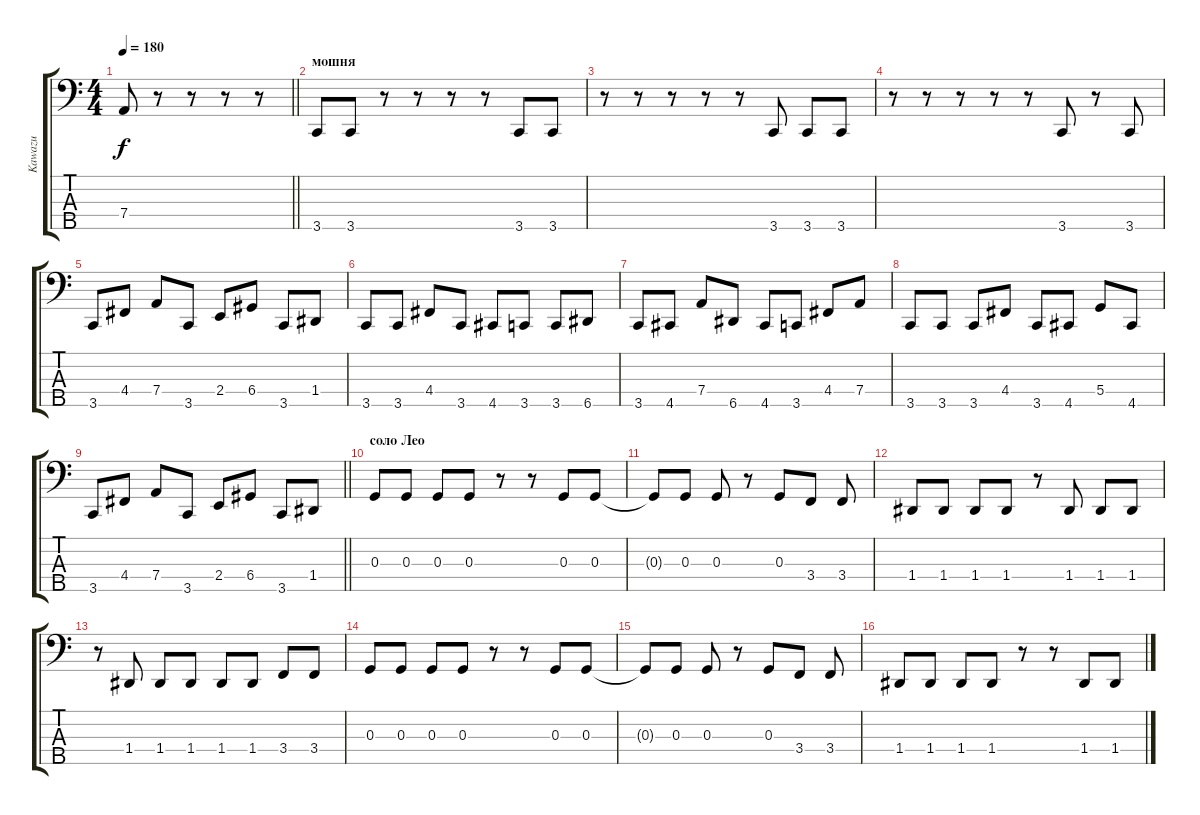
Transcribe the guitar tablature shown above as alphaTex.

\track ("Kawazu" "Kawazu") {instrument electricbasspick}
\staff {score tabs}
\tuning (F2 C2 G1 D1 A0) {hide}
\ts (4 4)
\tempo 180
\clef f4
\barLineRight lightlight
\ks c
7.4{t}.8{dy f} r.8 r.8 r.8 r.8 |
\section ("" "мошня")
3.5.8 3.5.8 r.8 r.8 r.8 r.8 3.5.8 3.5.8 |
r.8 r.8 r.8 r.8 r.8 3.5.8 3.5.8 3.5.8 |
r.8 r.8 r.8 r.8 r.8 3.5.8 r.8 3.5.8 |
3.5.8 4.4.8 7.4.8 3.5.8 2.4.8 6.4.8 3.5.8 1.4.8 |
3.5.8 3.5.8 4.4.8 3.5.8 4.5.8 3.5.8 3.5.8 6.5.8 |
3.5.8 4.5.8 7.4.8 6.5.8 4.5.8 3.5.8 4.4.8 7.4.8 |
3.5.8 3.5.8 3.5.8 4.4.8 3.5.8 4.5.8 5.4.8 4.5.8 |
\barLineRight lightlight
3.5.8 4.4.8 7.4.8 3.5.8 2.4.8 6.4.8 3.5.8 1.4.8 |
\section ("" "соло Лео")
0.3.8 0.3.8 0.3.8 0.3.8 r.8 r.8 0.3.8 0.3.8 |
0.3{t}.8 0.3.8 0.3.8 r.8 0.3.8 3.4.8 3.4.8 |
1.4.8 1.4.8 1.4.8 1.4.8 r.8 1.4.8 1.4.8 1.4.8 |
r.8 1.4.8 1.4.8 1.4.8 1.4.8 1.4.8 3.4.8 3.4.8 |
0.3.8 0.3.8 0.3.8 0.3.8 r.8 r.8 0.3.8 0.3.8 |
0.3{t}.8 0.3.8 0.3.8 r.8 0.3.8 3.4.8 3.4.8 |
1.4.8 1.4.8 1.4.8 1.4.8 r.8 r.8 1.4.8 1.4.8
